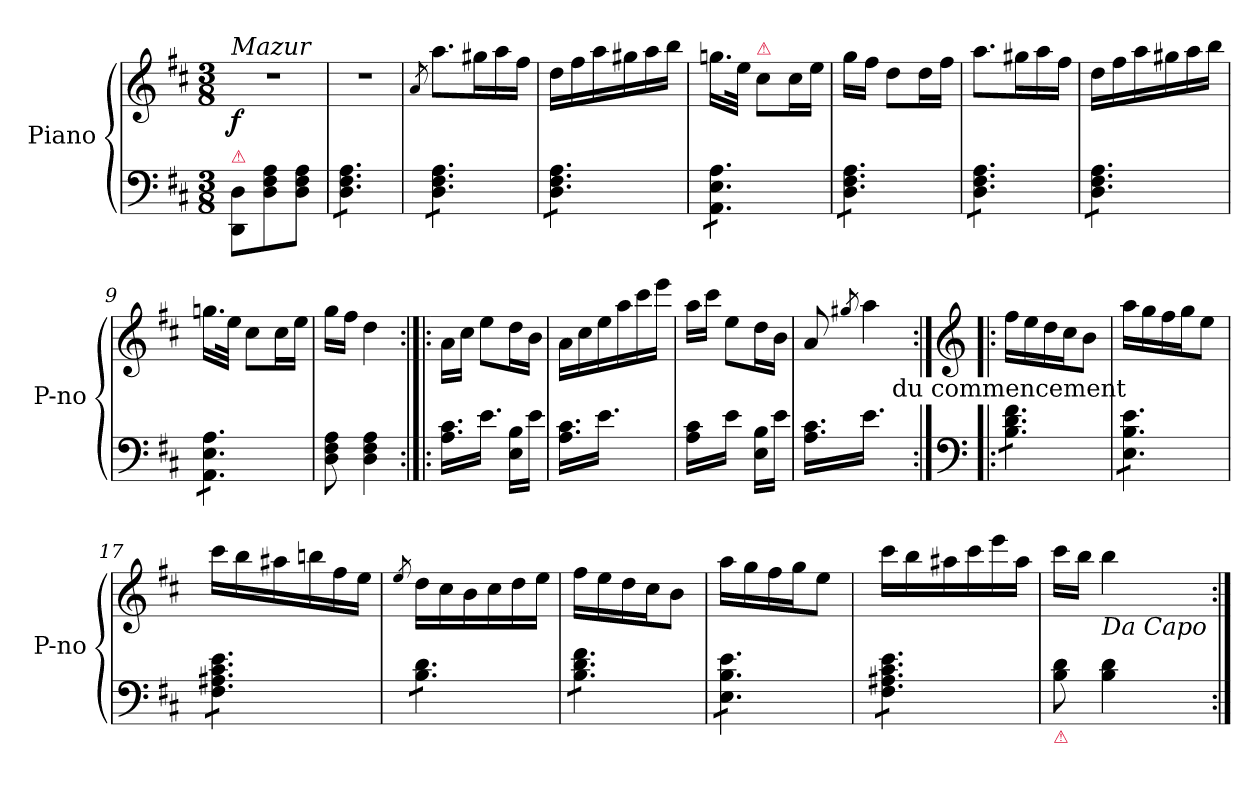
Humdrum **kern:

**kern	**kern	**dynam
*part1	*part1	*part1
*staff2	*staff1	*staff1/2
*I"Piano	*	*
*I'P-no	*	*
*clefF4	*clefG2	*
*k[f#c#]	*k[f#c#]	*
*M3/8	*M3/8	*
=1	=1	=1
!	!LO:TX:a:i:t=Mazur	!
!LO:TX:a:color=crimson:t=⚠	!	!
8DD/ 8D/L	4.r	f
8D\ 8F#\ 8A\	.	.
8D\ 8F#\ 8A\J	.	.
=2	=2	=2
*tremolo	*	*
8D\ 8F#\ 8A\L	4.r	.
8D\ 8F#\ 8A\	.	.
8D\ 8F#\ 8A\J	.	.
=3	=3	=3
.	8qa/	.
8D\ 8F#\ 8A\L	8.aa\L	.
8D\ 8F#\ 8A\	.	.
.	16gg#X\L	.
8D\ 8F#\ 8A\J	16aa\	.
.	16ff#\JJ	.
=4	=4	=4
8D\ 8F#\ 8A\L	16dd\LL	.
.	16ff#\	.
8D\ 8F#\ 8A\	16aa\	.
.	16gg#X\	.
8D\ 8F#\ 8A\J	16aa\	.
.	16bb\JJ	.
=5	=5	=5
8AA\ 8E\ 8A\L	16.ggn\LL	.
.	32ee\JJk	.
!	!LO:TX:a:color=crimson:t=⚠	!
8AA\ 8E\ 8A\	8cc#\L	.
8AA\ 8E\ 8A\J	16cc#\L	.
.	16ee\JJ	.
=6	=6	=6
8D\ 8F#\ 8A\L	16gg\LL	.
.	16ff#\JJ	.
8D\ 8F#\ 8A\	8dd\L	.
8D\ 8F#\ 8A\J	16dd\L	.
.	16ff#\JJ	.
=7	=7	=7
8D\ 8F#\ 8A\L	8.aa\L	.
8D\ 8F#\ 8A\	.	.
.	16gg#X\L	.
8D\ 8F#\ 8A\J	16aa\	.
.	16ff#\JJ	.
=8	=8	=8
8D\ 8F#\ 8A\L	16dd\LL	.
.	16ff#\	.
8D\ 8F#\ 8A\	16aa\	.
.	16gg#X\	.
8D\ 8F#\ 8A\J	16aa\	.
.	16bb\JJ	.
=9	=9	=9
8AA\ 8E\ 8A\L	16.ggn\LL	.
.	32ee\JJk	.
8AA\ 8E\ 8A\	8cc#\L	.
8AA\ 8E\ 8A\J	16cc#\L	.
*Xtremolo	*	*
.	16ee\JJ	.
=10	=10	=10
8D\ 8F#\ 8A\	16gg\LL	.
.	16ff#\JJ	.
4D\ 4F#\ 4A\	4dd\	.
=11:|!|:	=11:|!|:	=11:|!|:
!LO:N:vis=16.	!	!
8A\ 8c#\LL	16a\LL	.
.	16cc#\JJ	.
!LO:N:vis=16.	!	!
8e\JJ	8ee\L	.
16E\ 16B\LL	16dd\L	.
16e\JJ	16b\JJ	.
=12	=12	=12
!LO:N:vis=16.	!	!
8A\ 8c#\LL	16a\LL	.
.	16cc#\	.
!LO:N:vis=16.	!	!
8e\JJ	16ee\	.
.	16aa\	.
8ryy	16ccc#\	.
.	16eee\JJ	.
=13	=13	=13
!LO:N:vis=16	!	!
8A\ 8c#\LL	16aa\LL	.
.	16ccc#\JJ	.
!LO:N:vis=16	!	!
8e\JJ	8ee\L	.
16E\ 16B\LL	16dd\L	.
16e\JJ	16b\JJ	.
=14	=14	=14
!LO:N:vis=16.	!	!
*	*^	*
8A\ 8c#\LL	8a/	4ryy	.
.	8qgg#X/	.	.
!LO:N:vis=16.	!	!	!
8e\JJ	4aa\	.	.
!	!	!LO:TX:b:t=du commencement	!
8ryy	.	8ryy	.
*	*v	*v	*
=15:|!|:	=15:|!|:	=15:|!|:
*clefF4	*clefG2	*
*tremolo	*	*
8B\ 8d\ 8f#\L	16ff#\LL	.
.	16ee\	.
8B\ 8d\ 8f#\	16dd\	.
.	16cc#\J	.
8B\ 8d\ 8f#\J	8b\J	.
=16	=16	=16
8E\ 8B\ 8e\L	16aa\LL	.
.	16gg\	.
8E\ 8B\ 8e\	16ff#\	.
.	16gg\J	.
8E\ 8B\ 8e\J	8ee\J	.
=17	=17	=17
8F#\ 8A#X\ 8c#\ 8e\L	16ccc#\LL	.
.	16bb\	.
8F#\ 8A#X\ 8c#\ 8e\	16aa#X\	.
.	16bbn\	.
8F#\ 8A#X\ 8c#\ 8e\J	16ff#\	.
.	16ee\JJ	.
=18	=18	=18
.	8qee/	.
8B\ 8d\L	16dd\LL	.
.	16cc#\	.
8B\ 8d\	16b\	.
.	16cc#\	.
8B\ 8d\J	16dd\	.
.	16ee\JJ	.
=19	=19	=19
8B\ 8d\ 8f#\L	16ff#\LL	.
.	16ee\	.
8B\ 8d\ 8f#\	16dd\	.
.	16cc#\J	.
8B\ 8d\ 8f#\J	8b\J	.
=20	=20	=20
8E\ 8B\ 8e\L	16aa\LL	.
.	16gg\	.
8E\ 8B\ 8e\	16ff#\	.
.	16gg\J	.
8E\ 8B\ 8e\J	8ee\J	.
=21	=21	=21
8F#\ 8A#X\ 8c#\ 8e\L	16ccc#\LL	.
.	16bb\	.
8F#\ 8A#X\ 8c#\ 8e\	16aa#X\	.
.	16ccc#\	.
8F#\ 8A#X\ 8c#\ 8e\J	16eee\	.
*Xtremolo	*	*
.	16aa#\JJ	.
=22	=22	=22
!LO:TX:b:color=crimson:t=⚠	!	!
8B\ 8d\	16ccc#\LL	.
.	16bb\JJ	.
!	!LO:TX:b:i:t=Da Capo	!
4B\ 4d\	4bb\	.
=:|!	=:|!	=:|!
*-	*-	*-
